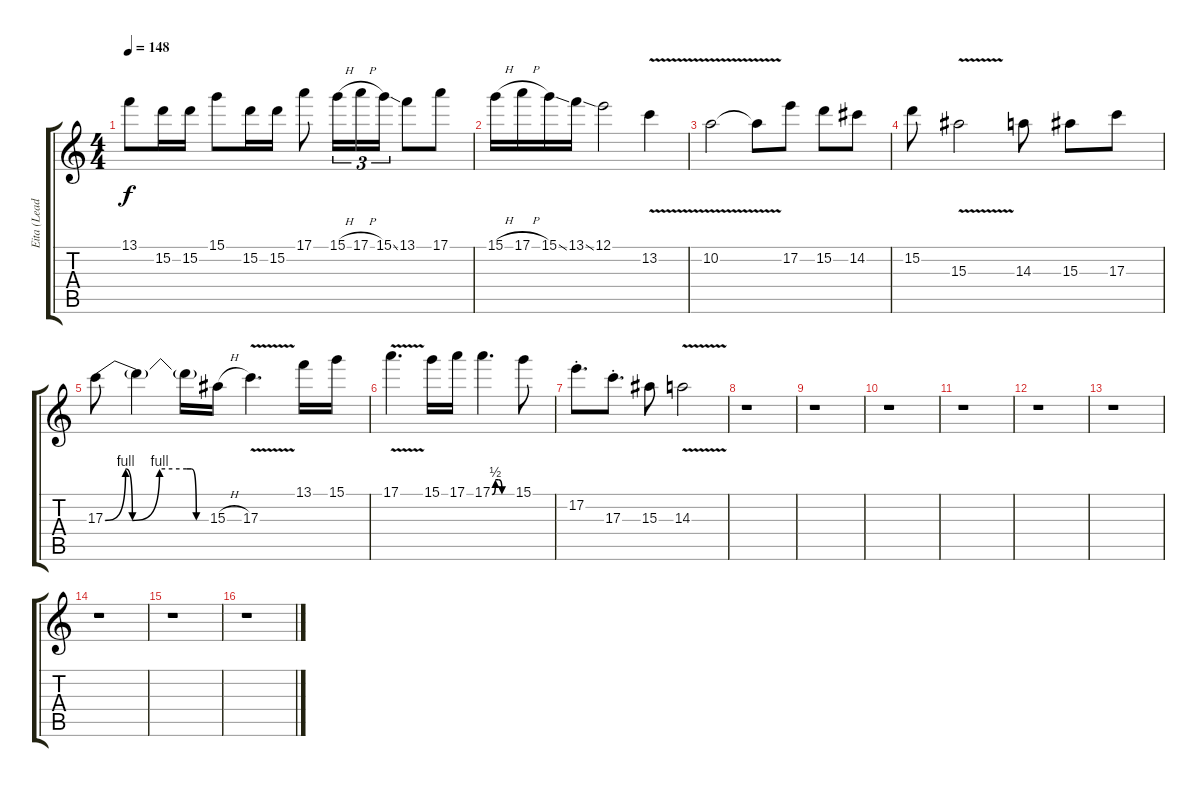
\track ("Eita (Lead G2)" "Eita (Lead") {instrument overdrivenguitar}
\staff {score tabs}
\tuning (E4 B3 G3 D3 A2 E2) {hide}
\ts (4 4)
\tempo 148
\clef g2
\ks c
13.1.8{dy f} 15.2.16 15.2.16 15.1.8 15.2.16 15.2.16 17.1.8 15.1{h}.16{tu (3 2)} 17.1{h}.16{tu (3 2)} 15.1{ss}.16{tu (3 2)} 13.1.8 17.1.8 |
15.1{h}.16 17.1{h}.16 15.1{ss}.16 13.1{ss}.16 12.1.2 13.2{v}.4 |
10.2{v}.2 10.2{t}.8 17.2.8 15.2.8 14.2.8 |
15.2.8 15.3{v}.2 14.3.8 15.3.8 17.3.8 |
17.3{be (custom 0 0 15 4 20 0 40 4 60 4)}.8 17.3{t}.4 17.3{be (custom 0 4 15 4 30 0 60 0) t}.16 15.3{h}.16 17.3{v}.4{d} 13.1.16 15.1.16 |
17.1{v}.4{d} 15.1.16 17.1.16 17.1{be (custom 0 0 10 2 20 2 30 0 60 0)}.4{d} 15.1.8 |
17.2{st}.8{d} 17.3{st}.8{d} 15.3.8 14.3{v}.2 |
r.1 |
r.1 |
r.1 |
r.1 |
r.1 |
r.1 |
r.1 |
r.1 |
r.1
